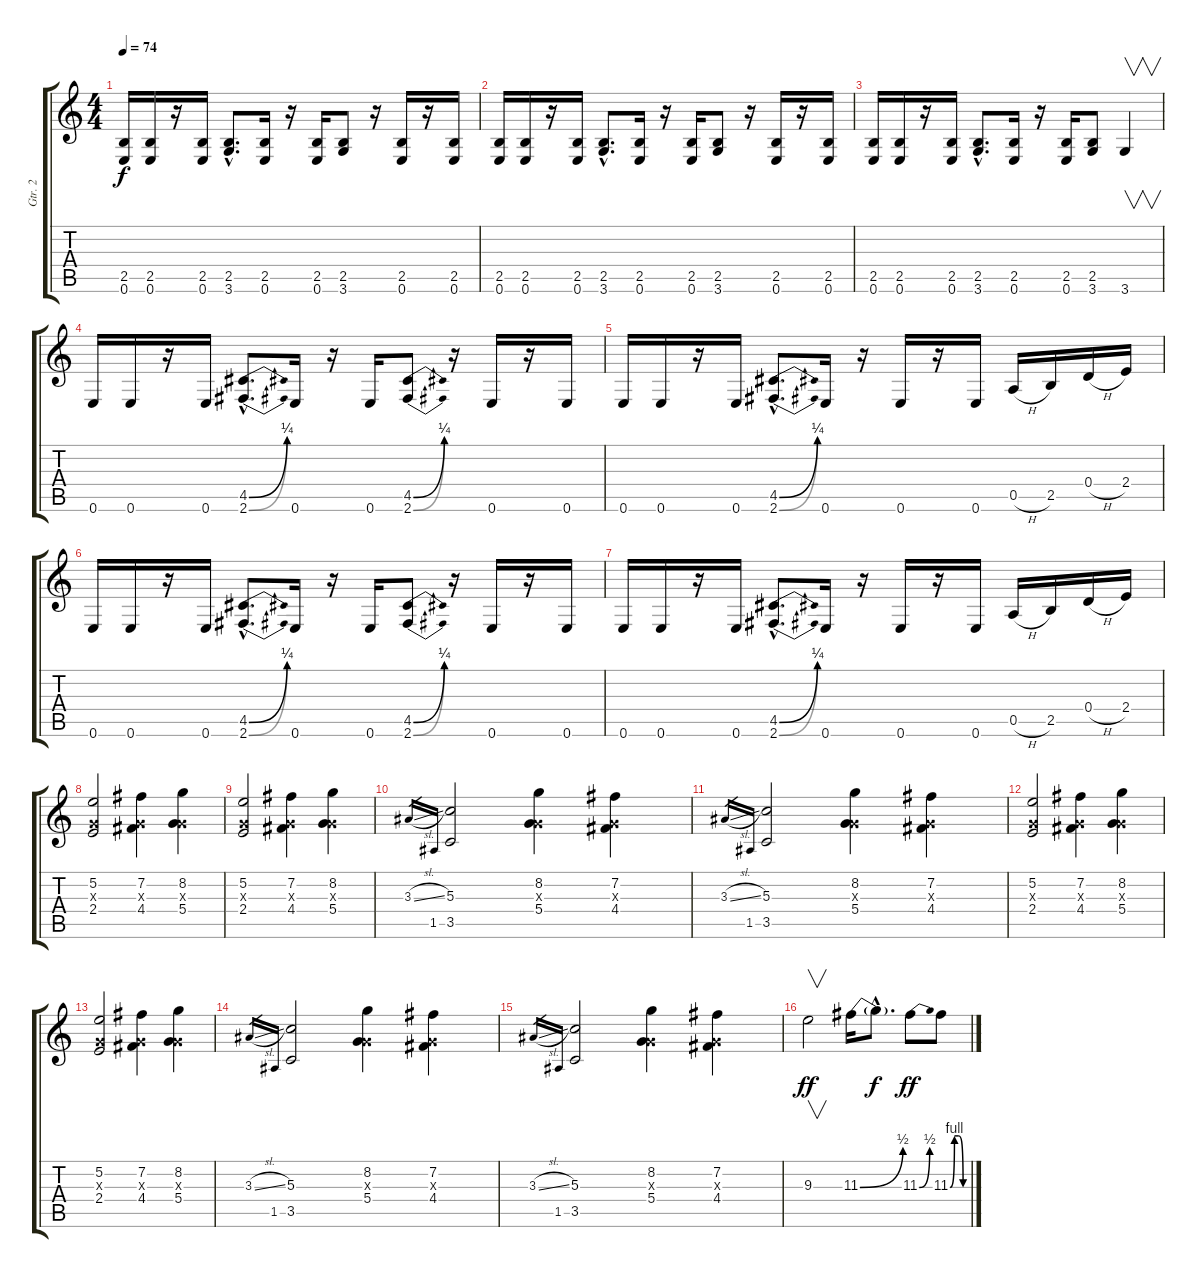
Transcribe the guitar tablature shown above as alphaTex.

\track ("Gtr. 2" "Gtr. 2") {instrument overdrivenguitar}
\staff {score tabs}
\tuning (E4 B3 G3 D3 A2 E2) {hide}
\ts (4 4)
\tempo 74
\clef g2
\ks c
(2.5 0.6).16{dy f} (2.5 0.6).16 r.16 (2.5 0.6).16 (2.5{hac} 3.6{hac}).8{d} (2.5 0.6).16 r.16 (2.5 0.6).16 (2.5 3.6).8 r.16 (2.5 0.6).16 r.16 (2.5 0.6).16 |
(2.5 0.6).16 (2.5 0.6).16 r.16 (2.5 0.6).16 (2.5{hac} 3.6{hac}).8{d} (2.5 0.6).16 r.16 (2.5 0.6).16 (2.5 3.6).8 r.16 (2.5 0.6).16 r.16 (2.5 0.6).16 |
(2.5 0.6).16 (2.5 0.6).16 r.16 (2.5 0.6).16 (2.5{hac} 3.6{hac}).8{d} (2.5 0.6).16 r.16 (2.5 0.6).16 (2.5 3.6).8 3.6.4{v} |
0.6.16 0.6.16 r.16 0.6.16 (4.5{be (bend 0 0 60 1) hac} 2.6{be (bend 0 0 60 1) hac}).8{d} 0.6.16 r.16 0.6.16 (4.5{be (bend 0 0 60 1)} 2.6{be (bend 0 0 60 1)}).8 r.16 0.6.16 r.16 0.6.16 |
0.6.16 0.6.16 r.16 0.6.16 (4.5{be (bend 0 0 60 1) hac} 2.6{be (bend 0 0 60 1) hac}).8{d} 0.6.16 r.16 0.6.16 r.16 0.6.16 0.5{h}.16 2.5.16 0.4{h}.16 2.4.16 |
0.6.16 0.6.16 r.16 0.6.16 (4.5{be (bend 0 0 60 1) hac} 2.6{be (bend 0 0 60 1) hac}).8{d} 0.6.16 r.16 0.6.16 (4.5{be (bend 0 0 60 1)} 2.6{be (bend 0 0 60 1)}).8 r.16 0.6.16 r.16 0.6.16 |
0.6.16 0.6.16 r.16 0.6.16 (4.5{be (bend 0 0 60 1) hac} 2.6{be (bend 0 0 60 1) hac}).8{d} 0.6.16 r.16 0.6.16 r.16 0.6.16 0.5{h}.16 2.5.16 0.4{h}.16 2.4.16 |
(5.2 0.3{x} 2.4).2 (7.2 0.3{x} 4.4).4 (8.2 0.3{x} 5.4).4 |
(5.2 0.3{x} 2.4).2 (7.2 0.3{x} 4.4).4 (8.2 0.3{x} 5.4).4 |
3.3{sl}.16{gr} 1.5.16{gr} (5.3 3.5).2 (8.2 0.3{x} 5.4).4 (7.2 0.3{x} 4.4).4 |
3.3{sl}.16{gr} 1.5.16{gr} (5.3 3.5).2 (8.2 0.3{x} 5.4).4 (7.2 0.3{x} 4.4).4 |
(5.2 0.3{x} 2.4).2 (7.2 0.3{x} 4.4).4 (8.2 0.3{x} 5.4).4 |
(5.2 0.3{x} 2.4).2 (7.2 0.3{x} 4.4).4 (8.2 0.3{x} 5.4).4 |
3.3{sl}.16{gr} 1.5.16{gr} (5.3 3.5).2 (8.2 0.3{x} 5.4).4 (7.2 0.3{x} 4.4).4 |
3.3{sl}.16{gr} 1.5.16{gr} (5.3 3.5).2 (8.2 0.3{x} 5.4).4 (7.2 0.3{x} 4.4).4 |
9.3.2{v dy ff volume 16} 11.3{be (bend 0 0 60 2)}.16 11.3{hac t}.8{d dy f} 11.3{be (bend 0 0 60 2)}.8{dy ff} 11.3{be (custom 0 0 15 4 30 4 45 0 60 0)}.8
